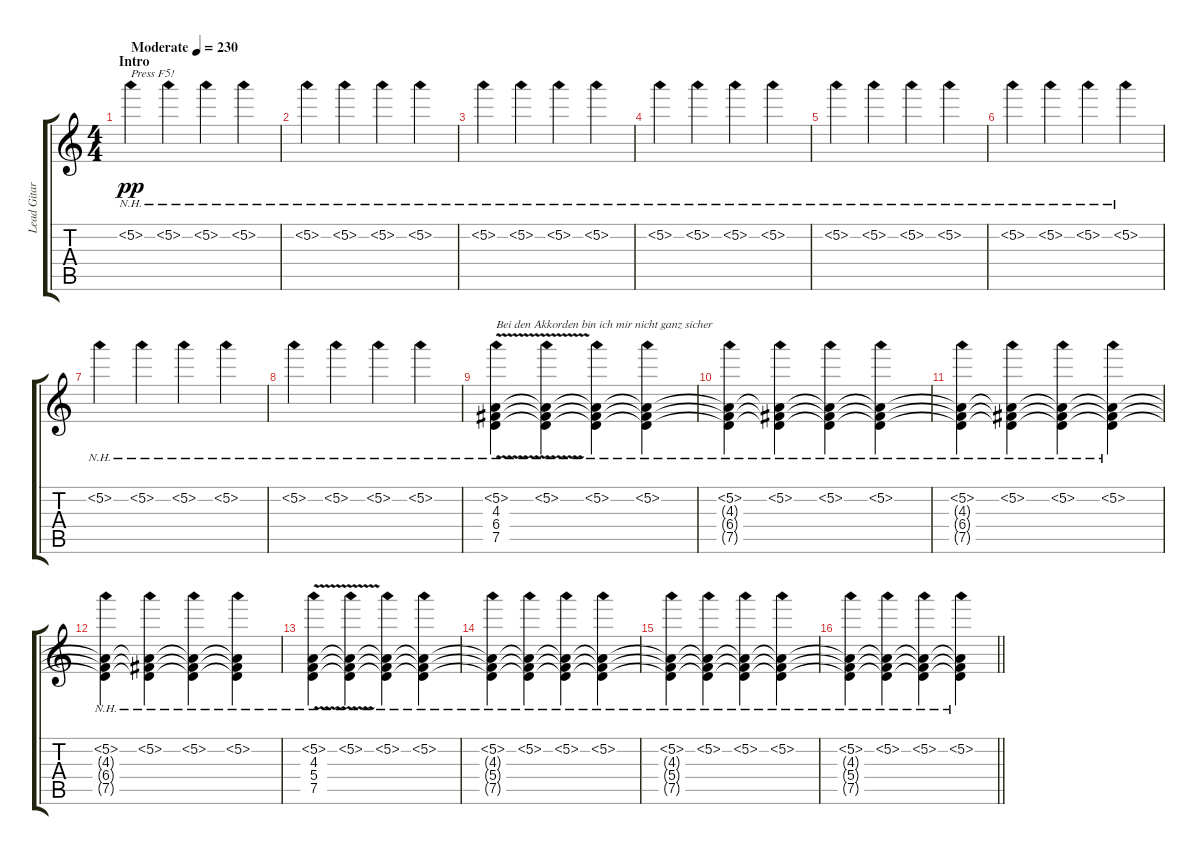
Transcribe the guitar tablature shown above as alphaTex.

\track ("Lead Gitarre" "Lead Gitar") {instrument distortionguitar}
\staff {score tabs}
\tuning (D4 A3 F3 C3 G2 D2) {hide}
\ts (4 4)
\section ("" "Intro")
\tempo (230 "Moderate")
\clef g2
\ks c
5.2{nh}.4{txt "Press F5!" dy pp instrument distortionguitar} 5.2{nh}.4 5.2{nh}.4 5.2{nh}.4 |
5.2{nh}.4 5.2{nh}.4 5.2{nh}.4 5.2{nh}.4 |
5.2{nh}.4 5.2{nh}.4 5.2{nh}.4 5.2{nh}.4 |
5.2{nh}.4 5.2{nh}.4 5.2{nh}.4 5.2{nh}.4 |
5.2{nh}.4 5.2{nh}.4 5.2{nh}.4 5.2{nh}.4 |
5.2{nh}.4 5.2{nh}.4 5.2{nh}.4 5.2{nh}.4 |
5.2{nh}.4 5.2{nh}.4 5.2{nh}.4 5.2{nh}.4 |
5.2{nh}.4 5.2{nh}.4 5.2{nh}.4 5.2{nh}.4 |
(5.2{nh} 4.3 6.4{v} 7.5).4{txt "Bei den Akkorden bin ich mir nicht ganz sicher"} (5.2{nh} 4.3{t} 6.4{t} 7.5{t}).4 (5.2{nh} 4.3{t} 6.4{t} 7.5{t}).4 (5.2{nh} 4.3{t} 6.4{t} 7.5{t}).4 |
(5.2{nh} 4.3{t} 6.4{t} 7.5{t}).4 (5.2{nh} 4.3{t} 6.4{t} 7.5{t}).4 (5.2{nh} 4.3{t} 6.4{t} 7.5{t}).4 (5.2{nh} 4.3{t} 6.4{t} 7.5{t}).4 |
(5.2{nh} 4.3{t} 6.4{t} 7.5{t}).4 (5.2{nh} 4.3{t} 6.4{t} 7.5{t}).4 (5.2{nh} 4.3{t} 6.4{t} 7.5{t}).4 (5.2{nh} 4.3{t} 6.4{t} 7.5{t}).4 |
(5.2{nh} 4.3{t} 6.4{t} 7.5{t}).4 (5.2{nh} 4.3{t} 6.4{t} 7.5{t}).4 (5.2{nh} 4.3{t} 6.4{t} 7.5{t}).4 (5.2{nh} 4.3{t} 6.4{t} 7.5{t}).4 |
(5.2{nh} 4.3 5.4{v} 7.5).4 (5.2{nh} 4.3{t} 5.4{t} 7.5{t}).4 (5.2{nh} 4.3{t} 5.4{t} 7.5{t}).4 (5.2{nh} 4.3{t} 5.4{t} 7.5{t}).4 |
(5.2{nh} 4.3{t} 5.4{t} 7.5{t}).4 (5.2{nh} 4.3{t} 5.4{t} 7.5{t}).4 (5.2{nh} 4.3{t} 5.4{t} 7.5{t}).4 (5.2{nh} 4.3{t} 5.4{t} 7.5{t}).4 |
(5.2{nh} 4.3{t} 5.4{t} 7.5{t}).4 (5.2{nh} 4.3{t} 5.4{t} 7.5{t}).4 (5.2{nh} 4.3{t} 5.4{t} 7.5{t}).4 (5.2{nh} 4.3{t} 5.4{t} 7.5{t}).4 |
\barLineRight lightlight
(5.2{nh} 4.3{t} 5.4{t} 7.5{t}).4 (5.2{nh} 4.3{t} 5.4{t} 7.5{t}).4 (5.2{nh} 4.3{t} 5.4{t} 7.5{t}).4 (5.2{nh} 4.3{t} 5.4{t} 7.5{t}).4
